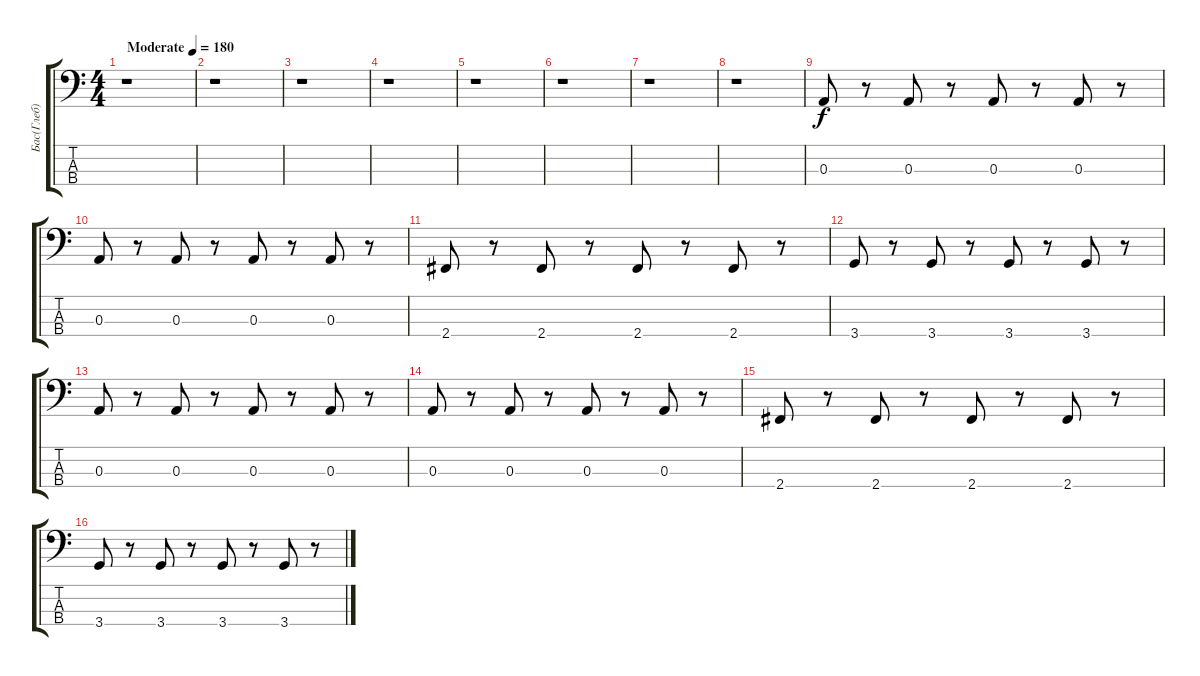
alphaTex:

\track ("Бас(Глеб)" "Бас(Глеб)") {instrument electricbassfinger}
\staff {score tabs}
\tuning (G2 D2 A1 E1) {hide}
\ts (4 4)
\tempo (180 "Moderate")
\clef f4
\ks c
r.1{dy f instrument electricbassfinger} |
r.1 |
r.1 |
r.1 |
r.1 |
r.1 |
r.1 |
r.1 |
0.3.8 r.8 0.3.8 r.8 0.3.8 r.8 0.3.8 r.8 |
0.3.8 r.8 0.3.8 r.8 0.3.8 r.8 0.3.8 r.8 |
2.4.8 r.8 2.4.8 r.8 2.4.8 r.8 2.4.8 r.8 |
3.4.8 r.8 3.4.8 r.8 3.4.8 r.8 3.4.8 r.8 |
0.3.8 r.8 0.3.8 r.8 0.3.8 r.8 0.3.8 r.8 |
0.3.8 r.8 0.3.8 r.8 0.3.8 r.8 0.3.8 r.8 |
2.4.8 r.8 2.4.8 r.8 2.4.8 r.8 2.4.8 r.8 |
3.4.8 r.8 3.4.8 r.8 3.4.8 r.8 3.4.8 r.8
